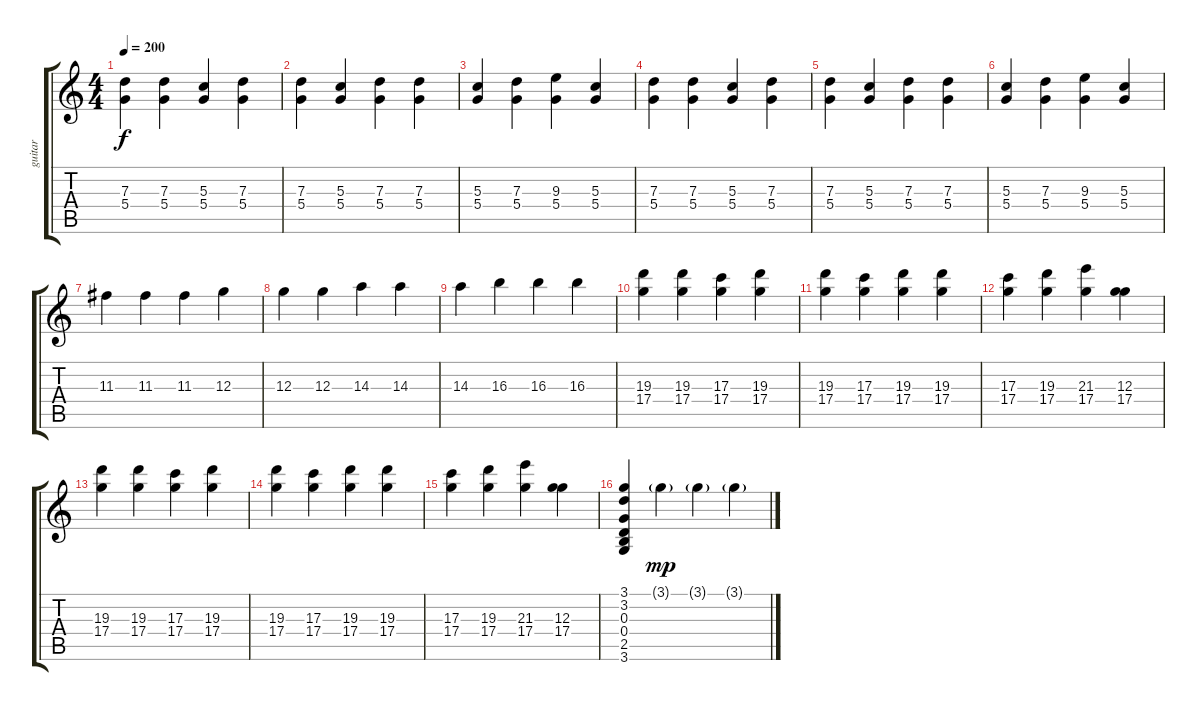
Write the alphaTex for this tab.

\track ("guitar" "guitar") {instrument electricguitarjazz}
\staff {score tabs}
\tuning (E4 B3 G3 D3 A2 E2) {hide}
\ts (4 4)
\tempo 200
\clef g2
\ks c
(7.3 5.4).4{dy f} (7.3 5.4).4 (5.3 5.4).4 (7.3 5.4).4 |
(7.3 5.4).4 (5.3 5.4).4 (7.3 5.4).4 (7.3 5.4).4 |
(5.3 5.4).4 (7.3 5.4).4 (9.3 5.4).4 (5.3 5.4).4 |
(7.3 5.4).4 (7.3 5.4).4 (5.3 5.4).4 (7.3 5.4).4 |
(7.3 5.4).4 (5.3 5.4).4 (7.3 5.4).4 (7.3 5.4).4 |
(5.3 5.4).4 (7.3 5.4).4 (9.3 5.4).4 (5.3 5.4).4 |
11.3.4 11.3.4 11.3.4 12.3.4 |
12.3.4 12.3.4 14.3.4 14.3.4 |
14.3.4 16.3.4 16.3.4 16.3.4 |
(19.3 17.4).4 (19.3 17.4).4 (17.3 17.4).4 (19.3 17.4).4 |
(19.3 17.4).4 (17.3 17.4).4 (19.3 17.4).4 (19.3 17.4).4 |
(17.3 17.4).4 (19.3 17.4).4 (21.3 17.4).4 (12.3 17.4).4 |
(19.3 17.4).4 (19.3 17.4).4 (17.3 17.4).4 (19.3 17.4).4 |
(19.3 17.4).4 (17.3 17.4).4 (19.3 17.4).4 (19.3 17.4).4 |
(17.3 17.4).4 (19.3 17.4).4 (21.3 17.4).4 (12.3 17.4).4 |
(3.1 3.2 0.3 0.4 2.5 3.6).4 3.1{g}.4{dy mp} 3.1{g}.4 3.1{g}.4
